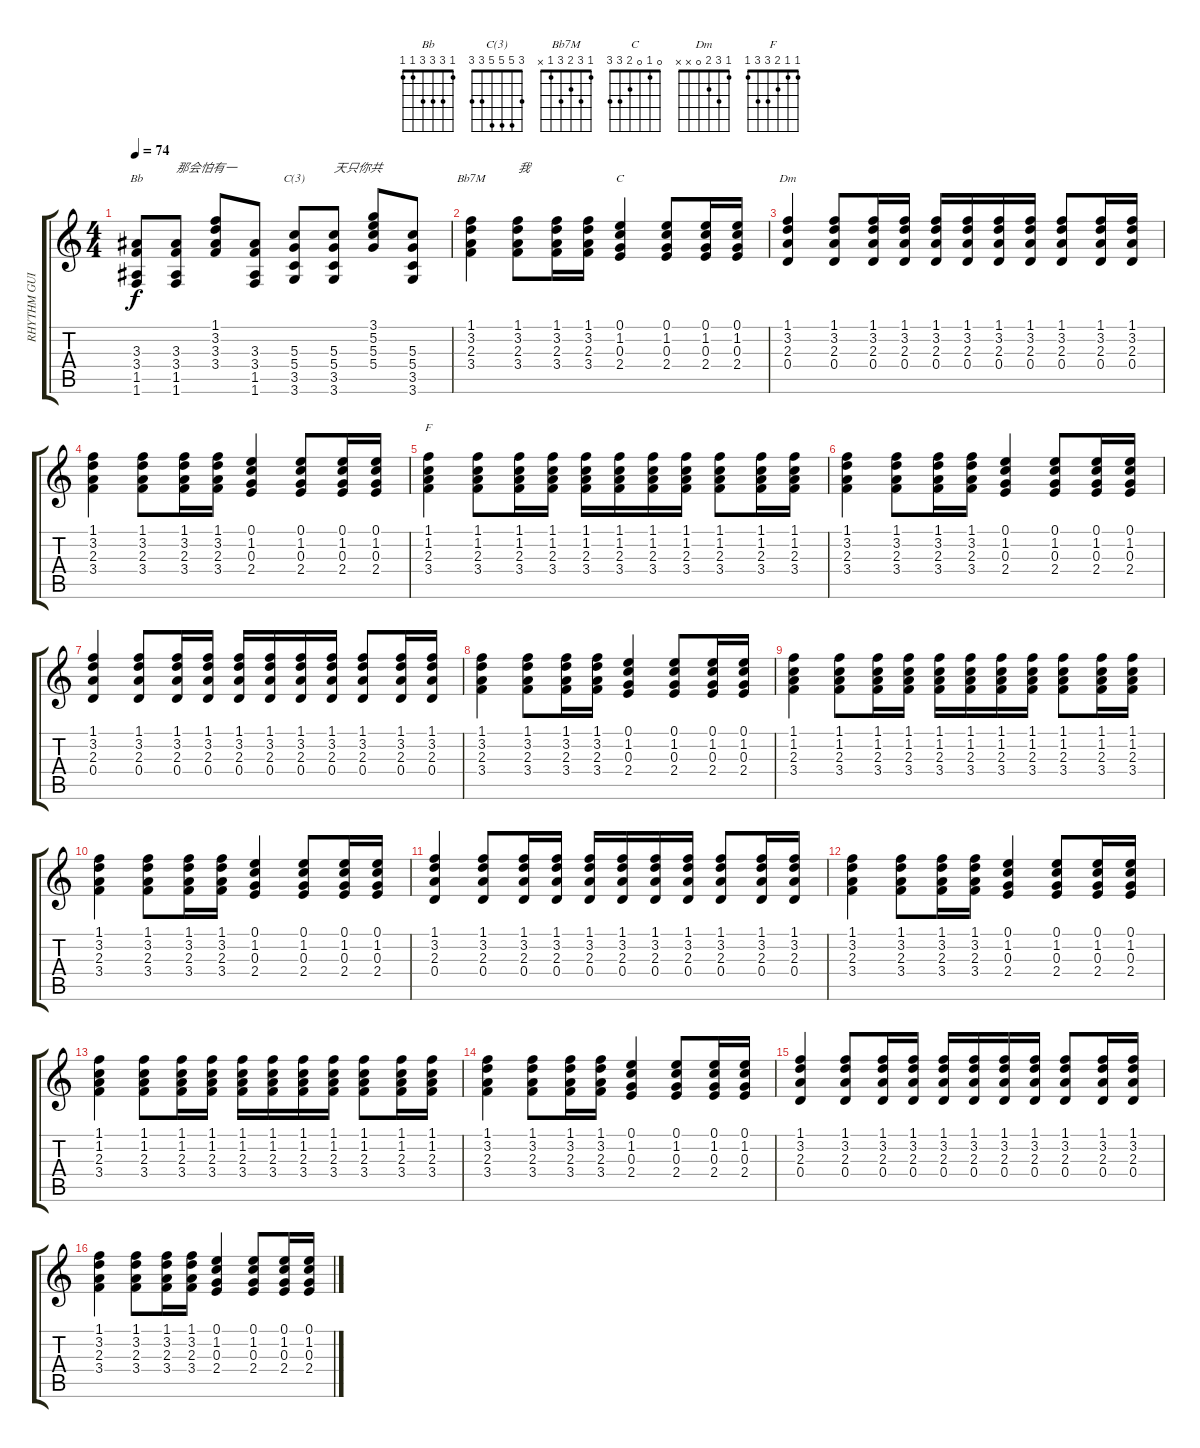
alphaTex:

\track ("RHYTHM GUITAR" "RHYTHM GUI") {instrument acousticguitarnylon}
\staff {score tabs}
\tuning (E4 B3 G3 D3 A2 E2) {hide}
\chord ("Bb" 1 3 3 3 1 1)
\chord ("C(3)" 3 5 5 5 3 3)
\chord ("Bb7M" 1 3 2 3 1 x)
\chord ("C" 0 1 0 2 3 3)
\chord ("Dm" 1 3 2 0 x x)
\chord ("F" 1 1 2 3 3 1)
\ts (4 4)
\tempo 74
\clef g2
\ks c
(3.3 3.4 1.5 1.6).8{ch "Bb" dy f} (3.3 3.4 1.5 1.6).8{txt "那会怕有一"} (1.1 3.2 3.3 3.4).8 (3.3 3.4 1.5 1.6).8 (5.3 5.4 3.5 3.6).8{ch "C(3)"} (5.3 5.4 3.5 3.6).8{txt "天只你共"} (3.1 5.2 5.3 5.4).8 (5.3 5.4 3.5 3.6).8 |
(1.1 3.2 2.3 3.4).4{ch "Bb7M"} (1.1 3.2 2.3 3.4).8{txt "我"} (1.1 3.2 2.3 3.4).16 (1.1 3.2 2.3 3.4).16 (0.1 1.2 0.3 2.4).4{ch "C"} (0.1 1.2 0.3 2.4).8 (0.1 1.2 0.3 2.4).16 (0.1 1.2 0.3 2.4).16 |
(1.1 3.2 2.3 0.4).4{ch "Dm"} (1.1 3.2 2.3 0.4).8 (1.1 3.2 2.3 0.4).16 (1.1 3.2 2.3 0.4).16 (1.1 3.2 2.3 0.4).16 (1.1 3.2 2.3 0.4).16 (1.1 3.2 2.3 0.4).16 (1.1 3.2 2.3 0.4).16 (1.1 3.2 2.3 0.4).8 (1.1 3.2 2.3 0.4).16 (1.1 3.2 2.3 0.4).16 |
(1.1 3.2 2.3 3.4).4 (1.1 3.2 2.3 3.4).8 (1.1 3.2 2.3 3.4).16 (1.1 3.2 2.3 3.4).16 (0.1 1.2 0.3 2.4).4 (0.1 1.2 0.3 2.4).8 (0.1 1.2 0.3 2.4).16 (0.1 1.2 0.3 2.4).16 |
(1.1 1.2 2.3 3.4).4{ch "F"} (1.1 1.2 2.3 3.4).8 (1.1 1.2 2.3 3.4).16 (1.1 1.2 2.3 3.4).16 (1.1 1.2 2.3 3.4).16 (1.1 1.2 2.3 3.4).16 (1.1 1.2 2.3 3.4).16 (1.1 1.2 2.3 3.4).16 (1.1 1.2 2.3 3.4).8 (1.1 1.2 2.3 3.4).16 (1.1 1.2 2.3 3.4).16 |
(1.1 3.2 2.3 3.4).4 (1.1 3.2 2.3 3.4).8 (1.1 3.2 2.3 3.4).16 (1.1 3.2 2.3 3.4).16 (0.1 1.2 0.3 2.4).4 (0.1 1.2 0.3 2.4).8 (0.1 1.2 0.3 2.4).16 (0.1 1.2 0.3 2.4).16 |
(1.1 3.2 2.3 0.4).4 (1.1 3.2 2.3 0.4).8 (1.1 3.2 2.3 0.4).16 (1.1 3.2 2.3 0.4).16 (1.1 3.2 2.3 0.4).16 (1.1 3.2 2.3 0.4).16 (1.1 3.2 2.3 0.4).16 (1.1 3.2 2.3 0.4).16 (1.1 3.2 2.3 0.4).8 (1.1 3.2 2.3 0.4).16 (1.1 3.2 2.3 0.4).16 |
(1.1 3.2 2.3 3.4).4 (1.1 3.2 2.3 3.4).8 (1.1 3.2 2.3 3.4).16 (1.1 3.2 2.3 3.4).16 (0.1 1.2 0.3 2.4).4 (0.1 1.2 0.3 2.4).8 (0.1 1.2 0.3 2.4).16 (0.1 1.2 0.3 2.4).16 |
(1.1 1.2 2.3 3.4).4 (1.1 1.2 2.3 3.4).8 (1.1 1.2 2.3 3.4).16 (1.1 1.2 2.3 3.4).16 (1.1 1.2 2.3 3.4).16 (1.1 1.2 2.3 3.4).16 (1.1 1.2 2.3 3.4).16 (1.1 1.2 2.3 3.4).16 (1.1 1.2 2.3 3.4).8 (1.1 1.2 2.3 3.4).16 (1.1 1.2 2.3 3.4).16 |
(1.1 3.2 2.3 3.4).4 (1.1 3.2 2.3 3.4).8 (1.1 3.2 2.3 3.4).16 (1.1 3.2 2.3 3.4).16 (0.1 1.2 0.3 2.4).4 (0.1 1.2 0.3 2.4).8 (0.1 1.2 0.3 2.4).16 (0.1 1.2 0.3 2.4).16 |
(1.1 3.2 2.3 0.4).4 (1.1 3.2 2.3 0.4).8 (1.1 3.2 2.3 0.4).16 (1.1 3.2 2.3 0.4).16 (1.1 3.2 2.3 0.4).16 (1.1 3.2 2.3 0.4).16 (1.1 3.2 2.3 0.4).16 (1.1 3.2 2.3 0.4).16 (1.1 3.2 2.3 0.4).8 (1.1 3.2 2.3 0.4).16 (1.1 3.2 2.3 0.4).16 |
(1.1 3.2 2.3 3.4).4 (1.1 3.2 2.3 3.4).8 (1.1 3.2 2.3 3.4).16 (1.1 3.2 2.3 3.4).16 (0.1 1.2 0.3 2.4).4 (0.1 1.2 0.3 2.4).8 (0.1 1.2 0.3 2.4).16 (0.1 1.2 0.3 2.4).16 |
(1.1 1.2 2.3 3.4).4 (1.1 1.2 2.3 3.4).8 (1.1 1.2 2.3 3.4).16 (1.1 1.2 2.3 3.4).16 (1.1 1.2 2.3 3.4).16 (1.1 1.2 2.3 3.4).16 (1.1 1.2 2.3 3.4).16 (1.1 1.2 2.3 3.4).16 (1.1 1.2 2.3 3.4).8 (1.1 1.2 2.3 3.4).16 (1.1 1.2 2.3 3.4).16 |
(1.1 3.2 2.3 3.4).4 (1.1 3.2 2.3 3.4).8 (1.1 3.2 2.3 3.4).16 (1.1 3.2 2.3 3.4).16 (0.1 1.2 0.3 2.4).4 (0.1 1.2 0.3 2.4).8 (0.1 1.2 0.3 2.4).16 (0.1 1.2 0.3 2.4).16 |
(1.1 3.2 2.3 0.4).4 (1.1 3.2 2.3 0.4).8 (1.1 3.2 2.3 0.4).16 (1.1 3.2 2.3 0.4).16 (1.1 3.2 2.3 0.4).16 (1.1 3.2 2.3 0.4).16 (1.1 3.2 2.3 0.4).16 (1.1 3.2 2.3 0.4).16 (1.1 3.2 2.3 0.4).8 (1.1 3.2 2.3 0.4).16 (1.1 3.2 2.3 0.4).16 |
(1.1 3.2 2.3 3.4).4 (1.1 3.2 2.3 3.4).8 (1.1 3.2 2.3 3.4).16 (1.1 3.2 2.3 3.4).16 (0.1 1.2 0.3 2.4).4 (0.1 1.2 0.3 2.4).8 (0.1 1.2 0.3 2.4).16 (0.1 1.2 0.3 2.4).16
